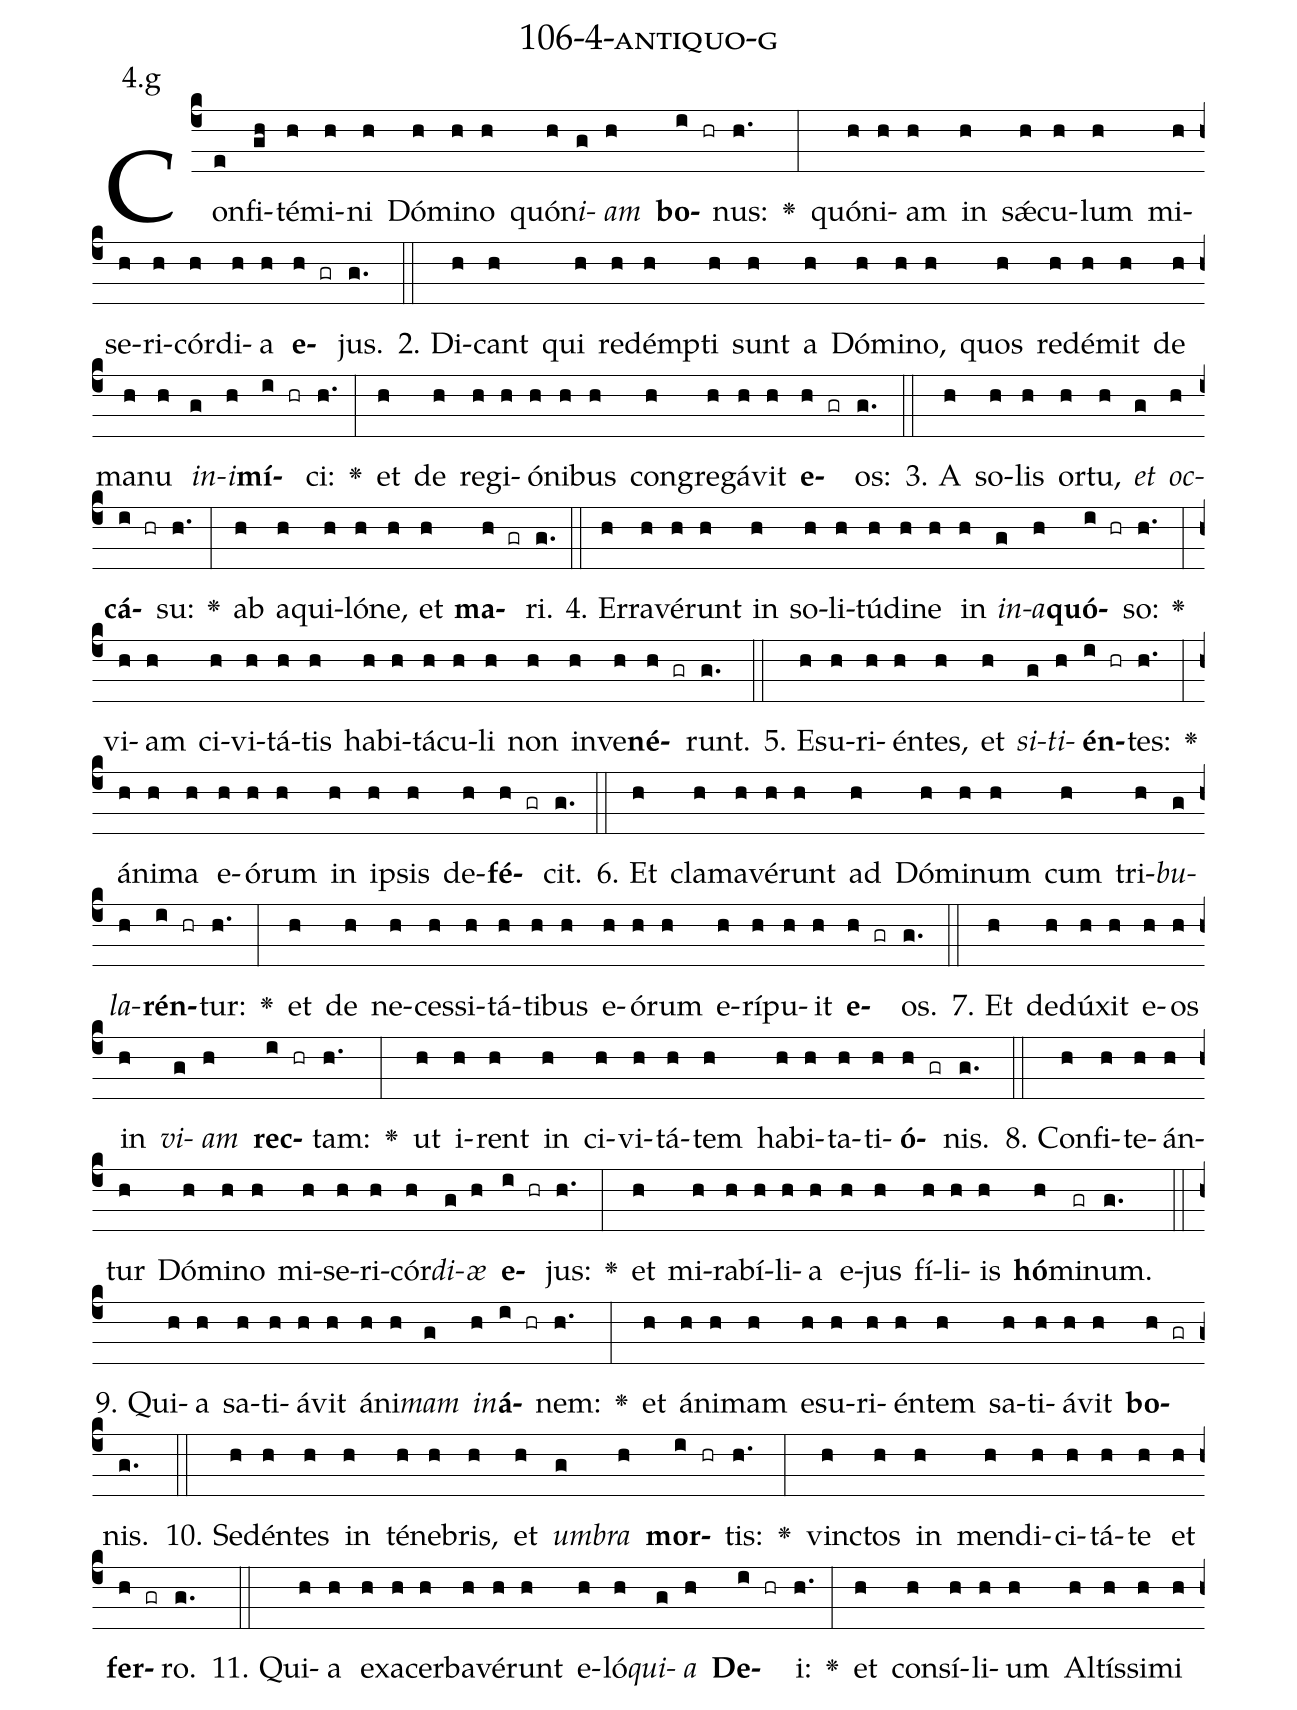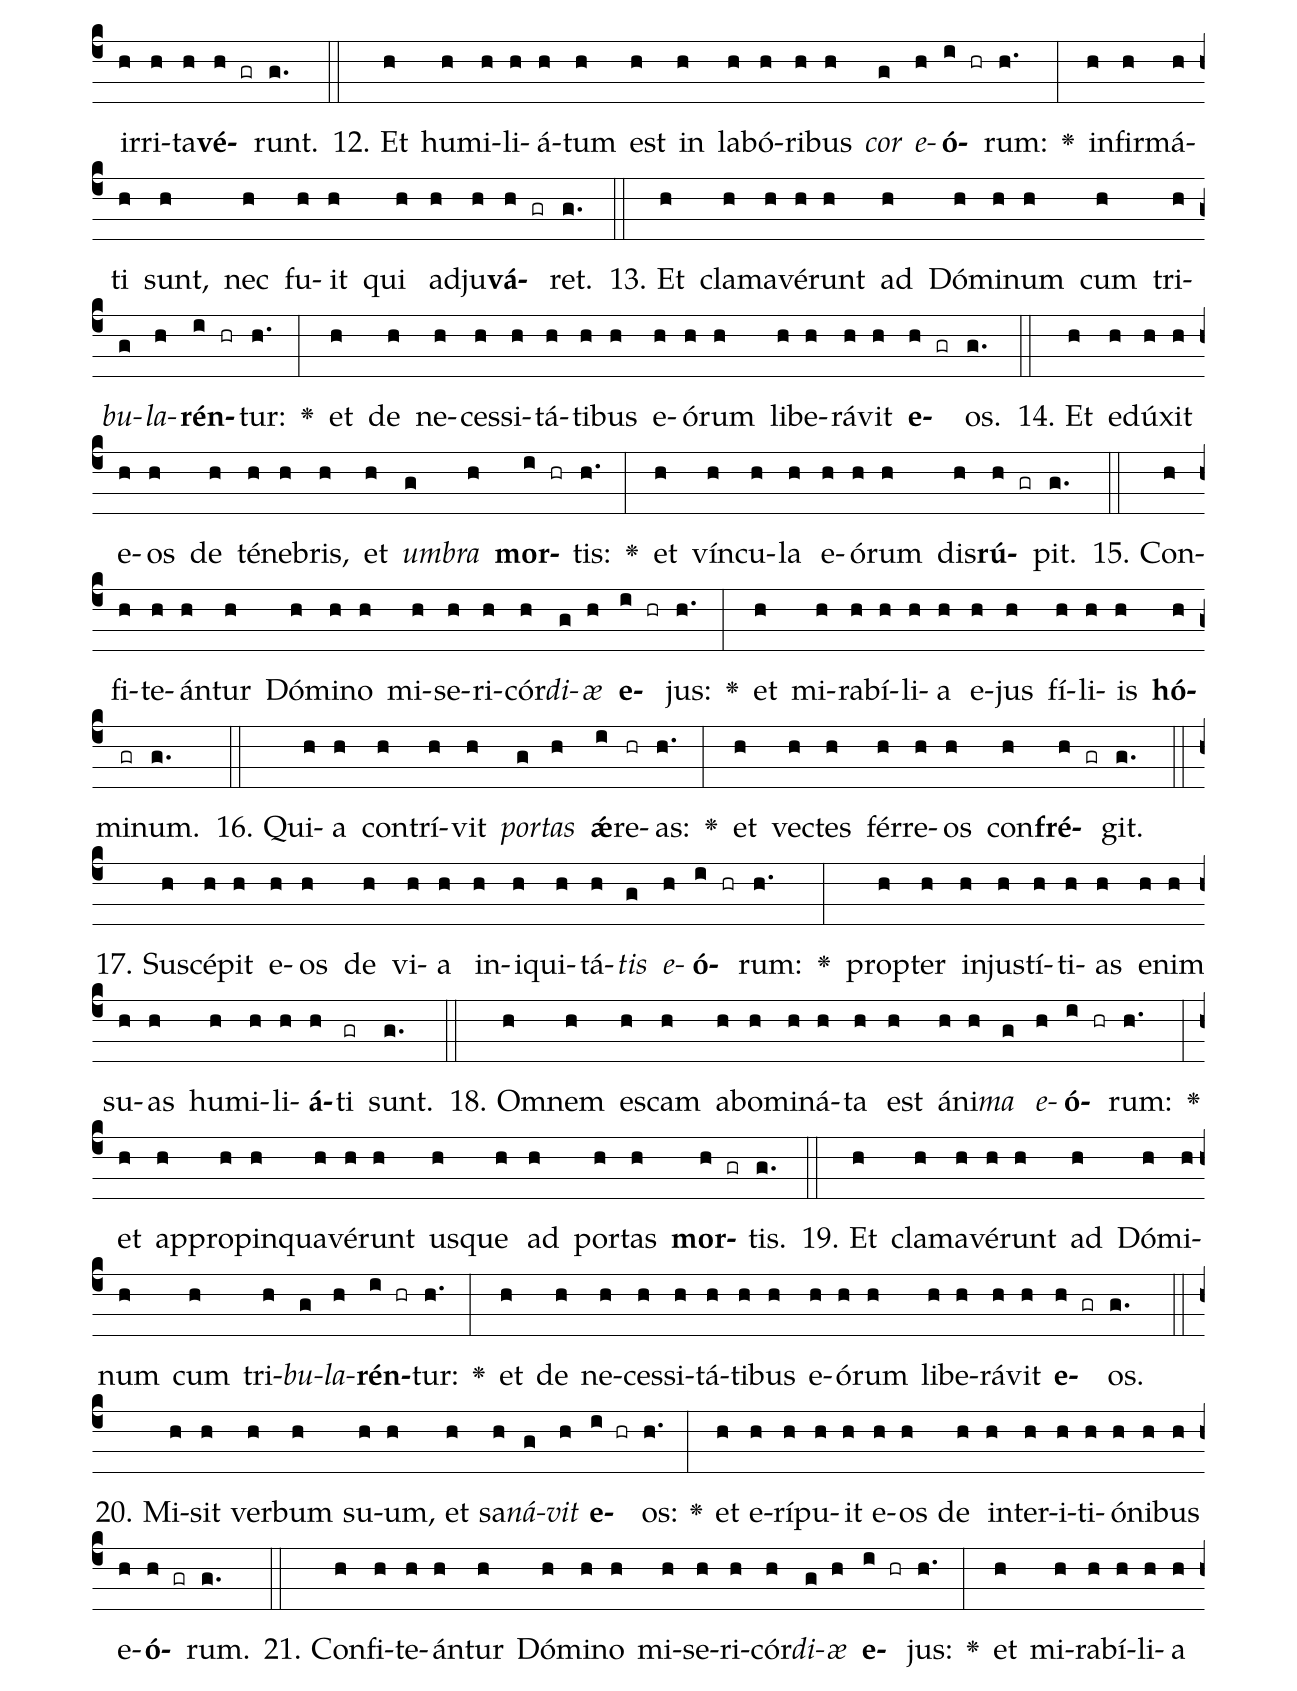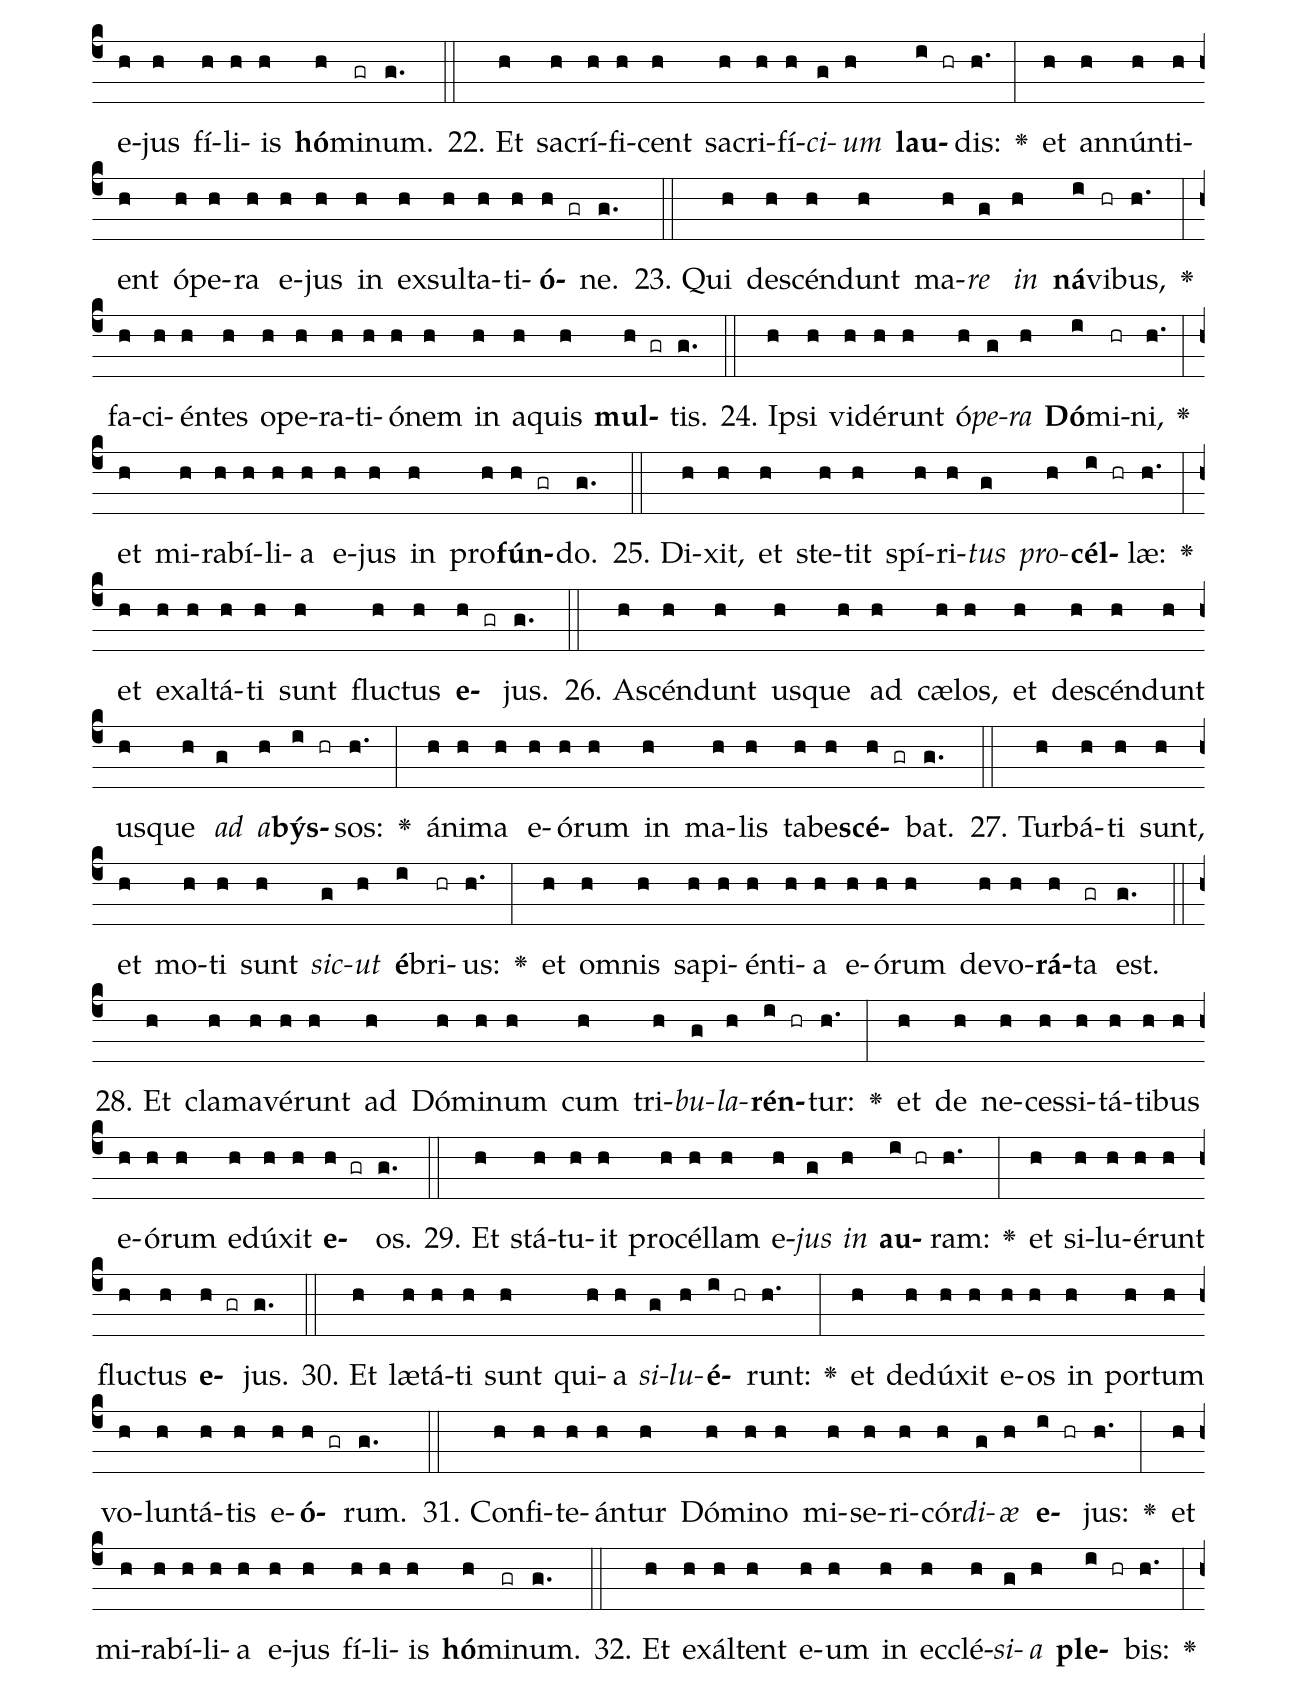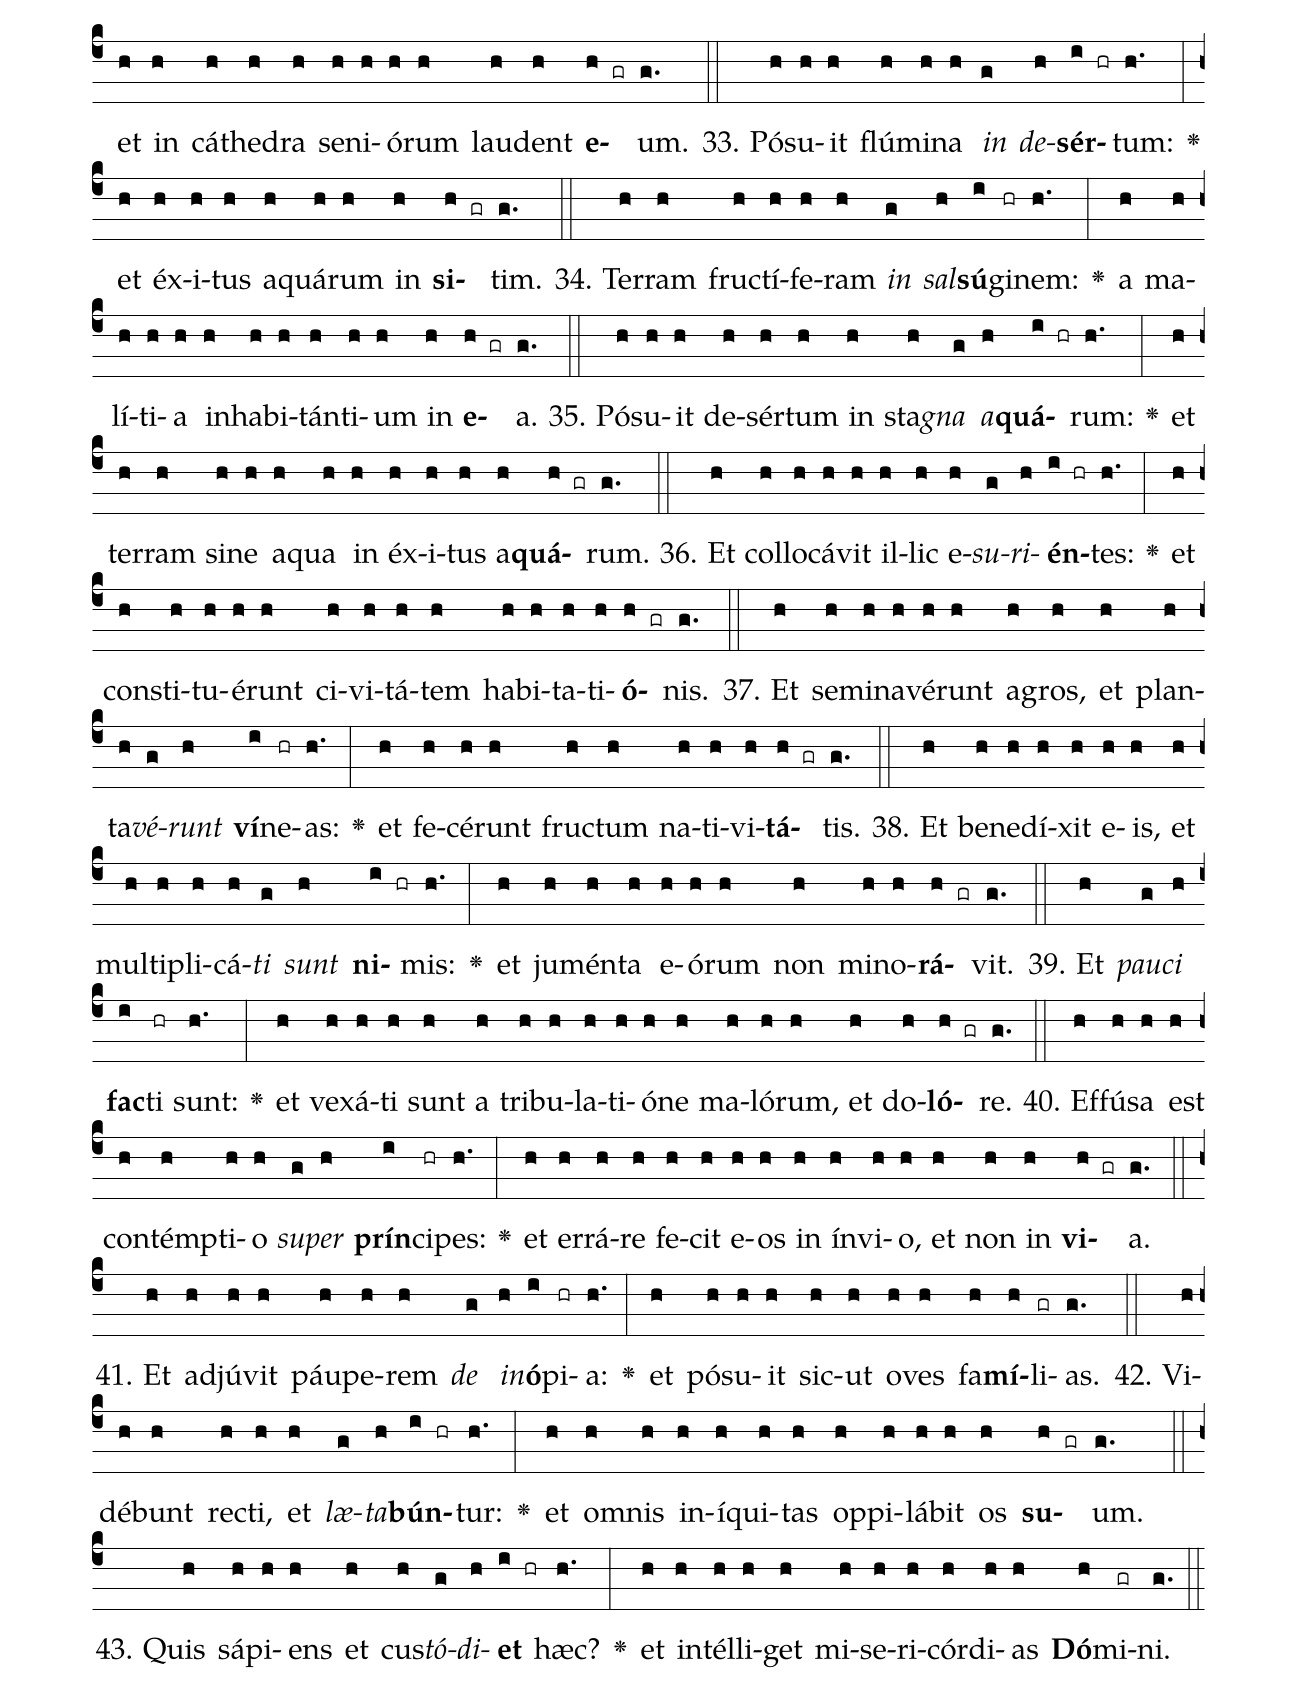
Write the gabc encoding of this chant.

name: 106-4-antiquo-g;
annotation: 4.g;
%%
(c4)Con(e)fi(gh)té(h)mi(h)ni(h) Dó(h)mi(h)no(h) quón(h)<i>i</i>(g)<i>am</i>(h) <b>bo</b>(i hr)nus:(h.) <v>\greheightstar</v>(:) quón(h)i(h)am(h) in(h) sǽ(h)cu(h)lum(h) mi(h)se(h)ri(h)cór(h)di(h)a(h) <b>e</b>(h gr)jus.(g.) (::)
2. Di(h)cant(h) qui(h) red(h)émp(h)ti(h) sunt(h) a(h) Dó(h)mi(h)no,(h) quos(h) red(h)é(h)mit(h) de(h) ma(h)nu(h) <i>in</i>(g)<i>i</i>(h)<b>mí</b>(i hr)ci:(h.) <v>\greheightstar</v>(:) et(h) de(h) re(h)gi(h)ó(h)ni(h)bus(h) con(h)gre(h)gá(h)vit(h) <b>e</b>(h gr)os:(g.) (::)
3. A(h) so(h)lis(h) or(h)tu,(h) <i>et</i>(g) <i>oc</i>(h)<b>cá</b>(i hr)su:(h.) <v>\greheightstar</v>(:) ab(h) a(h)qui(h)ló(h)ne,(h) et(h) <b>ma</b>(h gr)ri.(g.) (::)
4. Er(h)ra(h)vé(h)runt(h) in(h) so(h)li(h)tú(h)di(h)ne(h) in(h) <i>in</i>(g)<i>a</i>(h)<b>quó</b>(i hr)so:(h.) <v>\greheightstar</v>(:) vi(h)am(h) ci(h)vi(h)tá(h)tis(h) ha(h)bi(h)tá(h)cu(h)li(h) non(h) in(h)ve(h)<b>né</b>(h gr)runt.(g.) (::)
5. E(h)su(h)ri(h)én(h)tes,(h) et(h) <i>si</i>(g)<i>ti</i>(h)<b>én</b>(i hr)tes:(h.) <v>\greheightstar</v>(:) á(h)ni(h)ma(h) e(h)ó(h)rum(h) in(h) ip(h)sis(h) de(h)<b>fé</b>(h gr)cit.(g.) (::)
6. Et(h) cla(h)ma(h)vé(h)runt(h) ad(h) Dó(h)mi(h)num(h) cum(h) tri(h)<i>bu</i>(g)<i>la</i>(h)<b>rén</b>(i hr)tur:(h.) <v>\greheightstar</v>(:) et(h) de(h) ne(h)ces(h)si(h)tá(h)ti(h)bus(h) e(h)ó(h)rum(h) e(h)rí(h)pu(h)it(h) <b>e</b>(h gr)os.(g.) (::)
7. Et(h) de(h)dú(h)xit(h) e(h)os(h) in(h) <i>vi</i>(g)<i>am</i>(h) <b>rec</b>(i hr)tam:(h.) <v>\greheightstar</v>(:) ut(h) i(h)rent(h) in(h) ci(h)vi(h)tá(h)tem(h) ha(h)bi(h)ta(h)ti(h)<b>ó</b>(h gr)nis.(g.) (::)
8. Con(h)fi(h)te(h)án(h)tur(h) Dó(h)mi(h)no(h) mi(h)se(h)ri(h)cór(h)<i>di</i>(g)<i>æ</i>(h) <b>e</b>(i hr)jus:(h.) <v>\greheightstar</v>(:) et(h) mi(h)ra(h)bí(h)li(h)a(h) e(h)jus(h) fí(h)li(h)is(h) <b>hó</b>(h)mi(gr)num.(g.) (::)
9. Qui(h)a(h) sa(h)ti(h)á(h)vit(h) á(h)ni(h)<i>mam</i>(g) <i>in</i>(h)<b>á</b>(i hr)nem:(h.) <v>\greheightstar</v>(:) et(h) á(h)ni(h)mam(h) e(h)su(h)ri(h)én(h)tem(h) sa(h)ti(h)á(h)vit(h) <b>bo</b>(h gr)nis.(g.) (::)
10. Se(h)dén(h)tes(h) in(h) té(h)ne(h)bris,(h) et(h) <i>um</i>(g)<i>bra</i>(h) <b>mor</b>(i hr)tis:(h.) <v>\greheightstar</v>(:) vinc(h)tos(h) in(h) men(h)di(h)ci(h)tá(h)te(h) et(h) <b>fer</b>(h gr)ro.(g.) (::)
11. Qui(h)a(h) ex(h)a(h)cer(h)ba(h)vé(h)runt(h) e(h)ló(h)<i>qui</i>(g)<i>a</i>(h) <b>De</b>(i hr)i:(h.) <v>\greheightstar</v>(:) et(h) con(h)sí(h)li(h)um(h) Al(h)tís(h)si(h)mi(h) ir(h)ri(h)ta(h)<b>vé</b>(h gr)runt.(g.) (::)
12. Et(h) hu(h)mi(h)li(h)á(h)tum(h) est(h) in(h) la(h)bó(h)ri(h)bus(h) <i>cor</i>(g) <i>e</i>(h)<b>ó</b>(i hr)rum:(h.) <v>\greheightstar</v>(:) in(h)fir(h)má(h)ti(h) sunt,(h) nec(h) fu(h)it(h) qui(h) ad(h)ju(h)<b>vá</b>(h gr)ret.(g.) (::)
13. Et(h) cla(h)ma(h)vé(h)runt(h) ad(h) Dó(h)mi(h)num(h) cum(h) tri(h)<i>bu</i>(g)<i>la</i>(h)<b>rén</b>(i hr)tur:(h.) <v>\greheightstar</v>(:) et(h) de(h) ne(h)ces(h)si(h)tá(h)ti(h)bus(h) e(h)ó(h)rum(h) li(h)be(h)rá(h)vit(h) <b>e</b>(h gr)os.(g.) (::)
14. Et(h) e(h)dú(h)xit(h) e(h)os(h) de(h) té(h)ne(h)bris,(h) et(h) <i>um</i>(g)<i>bra</i>(h) <b>mor</b>(i hr)tis:(h.) <v>\greheightstar</v>(:) et(h) vín(h)cu(h)la(h) e(h)ó(h)rum(h) dis(h)<b>rú</b>(h gr)pit.(g.) (::)
15. Con(h)fi(h)te(h)án(h)tur(h) Dó(h)mi(h)no(h) mi(h)se(h)ri(h)cór(h)<i>di</i>(g)<i>æ</i>(h) <b>e</b>(i hr)jus:(h.) <v>\greheightstar</v>(:) et(h) mi(h)ra(h)bí(h)li(h)a(h) e(h)jus(h) fí(h)li(h)is(h) <b>hó</b>(h)mi(gr)num.(g.) (::)
16. Qui(h)a(h) con(h)trí(h)vit(h) <i>por</i>(g)<i>tas</i>(h) <b>ǽ</b>(i)re(hr)as:(h.) <v>\greheightstar</v>(:) et(h) vec(h)tes(h) fér(h)re(h)os(h) con(h)<b>fré</b>(h gr)git.(g.) (::)
17. Su(h)scé(h)pit(h) e(h)os(h) de(h) vi(h)a(h) in(h)i(h)qui(h)tá(h)<i>tis</i>(g) <i>e</i>(h)<b>ó</b>(i hr)rum:(h.) <v>\greheightstar</v>(:) prop(h)ter(h) in(h)jus(h)tí(h)ti(h)as(h) e(h)nim(h) su(h)as(h) hu(h)mi(h)li(h)<b>á</b>(h)ti(gr) sunt.(g.) (::)
18. Om(h)nem(h) es(h)cam(h) ab(h)o(h)mi(h)ná(h)ta(h) est(h) á(h)ni(h)<i>ma</i>(g) <i>e</i>(h)<b>ó</b>(i hr)rum:(h.) <v>\greheightstar</v>(:) et(h) ap(h)pro(h)pin(h)qua(h)vé(h)runt(h) us(h)que(h) ad(h) por(h)tas(h) <b>mor</b>(h gr)tis.(g.) (::)
19. Et(h) cla(h)ma(h)vé(h)runt(h) ad(h) Dó(h)mi(h)num(h) cum(h) tri(h)<i>bu</i>(g)<i>la</i>(h)<b>rén</b>(i hr)tur:(h.) <v>\greheightstar</v>(:) et(h) de(h) ne(h)ces(h)si(h)tá(h)ti(h)bus(h) e(h)ó(h)rum(h) li(h)be(h)rá(h)vit(h) <b>e</b>(h gr)os.(g.) (::)
20. Mi(h)sit(h) ver(h)bum(h) su(h)um,(h) et(h) sa(h)<i>ná</i>(g)<i>vit</i>(h) <b>e</b>(i hr)os:(h.) <v>\greheightstar</v>(:) et(h) e(h)rí(h)pu(h)it(h) e(h)os(h) de(h) in(h)ter(h)i(h)ti(h)ó(h)ni(h)bus(h) e(h)<b>ó</b>(h gr)rum.(g.) (::)
21. Con(h)fi(h)te(h)án(h)tur(h) Dó(h)mi(h)no(h) mi(h)se(h)ri(h)cór(h)<i>di</i>(g)<i>æ</i>(h) <b>e</b>(i hr)jus:(h.) <v>\greheightstar</v>(:) et(h) mi(h)ra(h)bí(h)li(h)a(h) e(h)jus(h) fí(h)li(h)is(h) <b>hó</b>(h)mi(gr)num.(g.) (::)
22. Et(h) sa(h)crí(h)fi(h)cent(h) sa(h)cri(h)fí(h)<i>ci</i>(g)<i>um</i>(h) <b>lau</b>(i hr)dis:(h.) <v>\greheightstar</v>(:) et(h) an(h)nún(h)ti(h)ent(h) ó(h)pe(h)ra(h) e(h)jus(h) in(h) ex(h)sul(h)ta(h)ti(h)<b>ó</b>(h gr)ne.(g.) (::)
23. Qui(h) de(h)scén(h)dunt(h) ma(h)<i>re</i>(g) <i>in</i>(h) <b>ná</b>(i)vi(hr)bus,(h.) <v>\greheightstar</v>(:) fa(h)ci(h)én(h)tes(h) o(h)pe(h)ra(h)ti(h)ó(h)nem(h) in(h) a(h)quis(h) <b>mul</b>(h gr)tis.(g.) (::)
24. Ip(h)si(h) vi(h)dé(h)runt(h) ó(h)<i>pe</i>(g)<i>ra</i>(h) <b>Dó</b>(i)mi(hr)ni,(h.) <v>\greheightstar</v>(:) et(h) mi(h)ra(h)bí(h)li(h)a(h) e(h)jus(h) in(h) pro(h)<b>fún</b>(h gr)do.(g.) (::)
25. Di(h)xit,(h) et(h) ste(h)tit(h) spí(h)ri(h)<i>tus</i>(g) <i>pro</i>(h)<b>cél</b>(i hr)læ:(h.) <v>\greheightstar</v>(:) et(h) ex(h)al(h)tá(h)ti(h) sunt(h) fluc(h)tus(h) <b>e</b>(h gr)jus.(g.) (::)
26. A(h)scén(h)dunt(h) us(h)que(h) ad(h) cæ(h)los,(h) et(h) de(h)scén(h)dunt(h) us(h)que(h) <i>ad</i>(g) <i>a</i>(h)<b>býs</b>(i hr)sos:(h.) <v>\greheightstar</v>(:) á(h)ni(h)ma(h) e(h)ó(h)rum(h) in(h) ma(h)lis(h) ta(h)be(h)<b>scé</b>(h gr)bat.(g.) (::)
27. Tur(h)bá(h)ti(h) sunt,(h) et(h) mo(h)ti(h) sunt(h) <i>sic</i>(g)<i>ut</i>(h) <b>é</b>(i)bri(hr)us:(h.) <v>\greheightstar</v>(:) et(h) om(h)nis(h) sa(h)pi(h)én(h)ti(h)a(h) e(h)ó(h)rum(h) de(h)vo(h)<b>rá</b>(h)ta(gr) est.(g.) (::)
28. Et(h) cla(h)ma(h)vé(h)runt(h) ad(h) Dó(h)mi(h)num(h) cum(h) tri(h)<i>bu</i>(g)<i>la</i>(h)<b>rén</b>(i hr)tur:(h.) <v>\greheightstar</v>(:) et(h) de(h) ne(h)ces(h)si(h)tá(h)ti(h)bus(h) e(h)ó(h)rum(h) e(h)dú(h)xit(h) <b>e</b>(h gr)os.(g.) (::)
29. Et(h) stá(h)tu(h)it(h) pro(h)cél(h)lam(h) e(h)<i>jus</i>(g) <i>in</i>(h) <b>au</b>(i hr)ram:(h.) <v>\greheightstar</v>(:) et(h) si(h)lu(h)é(h)runt(h) fluc(h)tus(h) <b>e</b>(h gr)jus.(g.) (::)
30. Et(h) læ(h)tá(h)ti(h) sunt(h) qui(h)a(h) <i>si</i>(g)<i>lu</i>(h)<b>é</b>(i hr)runt:(h.) <v>\greheightstar</v>(:) et(h) de(h)dú(h)xit(h) e(h)os(h) in(h) por(h)tum(h) vo(h)lun(h)tá(h)tis(h) e(h)<b>ó</b>(h gr)rum.(g.) (::)
31. Con(h)fi(h)te(h)án(h)tur(h) Dó(h)mi(h)no(h) mi(h)se(h)ri(h)cór(h)<i>di</i>(g)<i>æ</i>(h) <b>e</b>(i hr)jus:(h.) <v>\greheightstar</v>(:) et(h) mi(h)ra(h)bí(h)li(h)a(h) e(h)jus(h) fí(h)li(h)is(h) <b>hó</b>(h)mi(gr)num.(g.) (::)
32. Et(h) ex(h)ál(h)tent(h) e(h)um(h) in(h) ec(h)clé(h)<i>si</i>(g)<i>a</i>(h) <b>ple</b>(i hr)bis:(h.) <v>\greheightstar</v>(:) et(h) in(h) cá(h)the(h)dra(h) se(h)ni(h)ó(h)rum(h) lau(h)dent(h) <b>e</b>(h gr)um.(g.) (::)
33. Pó(h)su(h)it(h) flú(h)mi(h)na(h) <i>in</i>(g) <i>de</i>(h)<b>sér</b>(i hr)tum:(h.) <v>\greheightstar</v>(:) et(h) éx(h)i(h)tus(h) a(h)quá(h)rum(h) in(h) <b>si</b>(h gr)tim.(g.) (::)
34. Ter(h)ram(h) fruc(h)tí(h)fe(h)ram(h) <i>in</i>(g) <i>sal</i>(h)<b>sú</b>(i)gi(hr)nem:(h.) <v>\greheightstar</v>(:) a(h) ma(h)lí(h)ti(h)a(h) in(h)ha(h)bi(h)tán(h)ti(h)um(h) in(h) <b>e</b>(h gr)a.(g.) (::)
35. Pó(h)su(h)it(h) de(h)sér(h)tum(h) in(h) sta(h)<i>gna</i>(g) <i>a</i>(h)<b>quá</b>(i hr)rum:(h.) <v>\greheightstar</v>(:) et(h) ter(h)ram(h) si(h)ne(h) a(h)qua(h) in(h) éx(h)i(h)tus(h) a(h)<b>quá</b>(h gr)rum.(g.) (::)
36. Et(h) col(h)lo(h)cá(h)vit(h) il(h)lic(h) e(h)<i>su</i>(g)<i>ri</i>(h)<b>én</b>(i hr)tes:(h.) <v>\greheightstar</v>(:) et(h) con(h)sti(h)tu(h)é(h)runt(h) ci(h)vi(h)tá(h)tem(h) ha(h)bi(h)ta(h)ti(h)<b>ó</b>(h gr)nis.(g.) (::)
37. Et(h) se(h)mi(h)na(h)vé(h)runt(h) a(h)gros,(h) et(h) plan(h)ta(h)<i>vé</i>(g)<i>runt</i>(h) <b>ví</b>(i)ne(hr)as:(h.) <v>\greheightstar</v>(:) et(h) fe(h)cé(h)runt(h) fruc(h)tum(h) na(h)ti(h)vi(h)<b>tá</b>(h gr)tis.(g.) (::)
38. Et(h) be(h)ne(h)dí(h)xit(h) e(h)is,(h) et(h) mul(h)ti(h)pli(h)cá(h)<i>ti</i>(g) <i>sunt</i>(h) <b>ni</b>(i hr)mis:(h.) <v>\greheightstar</v>(:) et(h) ju(h)mén(h)ta(h) e(h)ó(h)rum(h) non(h) mi(h)no(h)<b>rá</b>(h gr)vit.(g.) (::)
39. Et(h) <i>pau</i>(g)<i>ci</i>(h) <b>fac</b>(i)ti(hr) sunt:(h.) <v>\greheightstar</v>(:) et(h) ve(h)xá(h)ti(h) sunt(h) a(h) tri(h)bu(h)la(h)ti(h)ó(h)ne(h) ma(h)ló(h)rum,(h) et(h) do(h)<b>ló</b>(h gr)re.(g.) (::)
40. Ef(h)fú(h)sa(h) est(h) con(h)témp(h)ti(h)o(h) <i>su</i>(g)<i>per</i>(h) <b>prín</b>(i)ci(hr)pes:(h.) <v>\greheightstar</v>(:) et(h) er(h)rá(h)re(h) fe(h)cit(h) e(h)os(h) in(h) ín(h)vi(h)o,(h) et(h) non(h) in(h) <b>vi</b>(h gr)a.(g.) (::)
41. Et(h) ad(h)jú(h)vit(h) páu(h)pe(h)rem(h) <i>de</i>(g) <i>in</i>(h)<b>ó</b>(i)pi(hr)a:(h.) <v>\greheightstar</v>(:) et(h) pó(h)su(h)it(h) sic(h)ut(h) o(h)ves(h) fa(h)<b>mí</b>(h)li(gr)as.(g.) (::)
42. Vi(h)dé(h)bunt(h) rec(h)ti,(h) et(h) <i>læ</i>(g)<i>ta</i>(h)<b>bún</b>(i hr)tur:(h.) <v>\greheightstar</v>(:) et(h) om(h)nis(h) in(h)í(h)qui(h)tas(h) op(h)pi(h)lá(h)bit(h) os(h) <b>su</b>(h gr)um.(g.) (::)
43. Quis(h) sá(h)pi(h)ens(h) et(h) cus(h)<i>tó</i>(g)<i>di</i>(h)<b>et</b>(i hr) hæc?(h.) <v>\greheightstar</v>(:) et(h) in(h)tél(h)li(h)get(h) mi(h)se(h)ri(h)cór(h)di(h)as(h) <b>Dó</b>(h)mi(gr)ni.(g.) (::)
